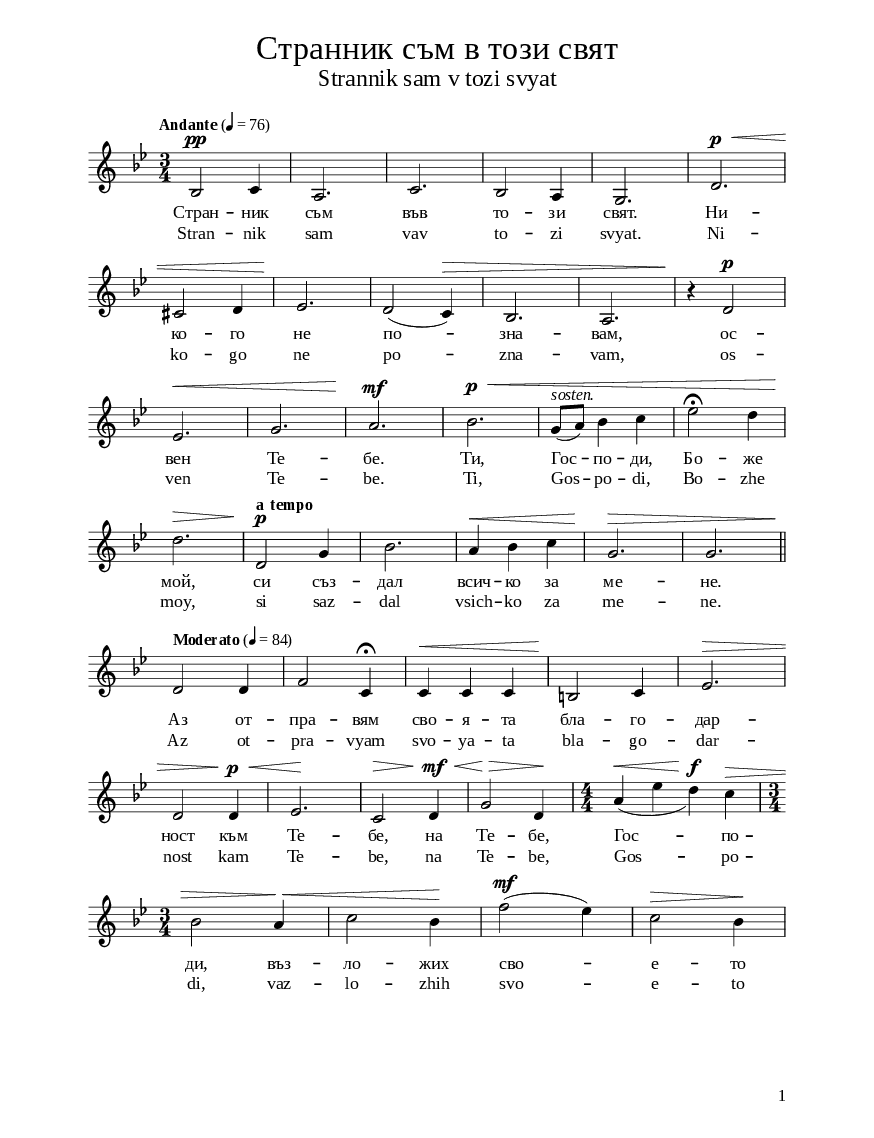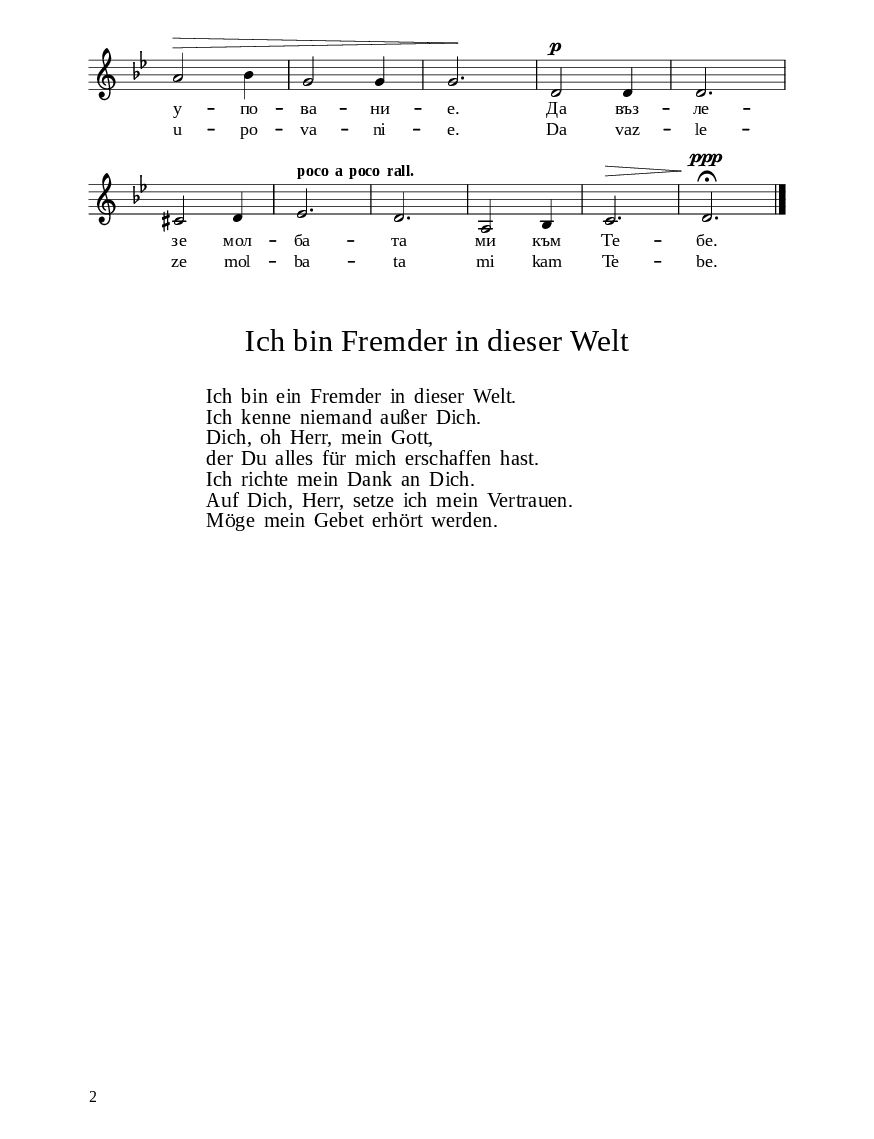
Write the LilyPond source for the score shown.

\version "2.24.0"

% include paper part and global functions
\include "include/globals.ily"

\bookpart {
  \label #'ref039
  \tocItem \markup " "
  \include "include/bookpart-paper.ily"
  \score {
    \include "include/score-layout.ily"
    \new Voice \absolute {
      \clef treble
      \key bes \major
      \time 3/4
      \tempoFunc "Andante" 4 "76"
      \autoBeamOff
      bes2 ^\pp c'4 | % 2
      a2. | % 3
      c'2. | % 4
      bes2 a4 | % 5
      g2. | % 6
      d'2. ^\p ^\< \break | % 7
      cis'2 d'4 | % 8
      es'2. _\! | % 9
      d'2 ( c'4 ) ^\> |
      bes2. | % 11
      a2. | % 12
      r4 ^\! d'2 ^\p \break | % 13
      es'2. ^\< | % 14
      g'2. | % 15
      a'2. ^\! ^\mf | % 16
      bes'2. ^\p ^\< | % 17
      \once \override TextScript.extra-offset = #'(0 . -3)
      g'8^\markup{ \italic {sosten.} } ( [ a'8 ) ]
      bes'4 c''4 | % 18
      es''2 ^\fermata d''4 \break | % 19
      d''2. ^\! ^\> |
      d'2 ^\! ^\p ^\markup{ \bold {a tempo} } g'4 | % 21
      bes'2. | % 22
      a'4 ^\< bes'4 c''4 | % 23
      g'2. ^\! ^\> | % 24
      g'2. \bar "||"
      \break | % 25
      \tempoFunc "Moderato" 4 "84" | % 25
      d'2 ^\! d'4 | % 26
      f'2 c'4 ^\fermata | % 27
      c'4 ^\< c'4 c'4 | % 28
      b2 ^\! c'4 | % 29
      es'2. ^\> \break |
      d'2 \override Hairpin.to-barline = ##f d'4 _\! ^\p ^\< | % 31
      es'2. ^\! | % 32
      c'2  ^\> d'4 ^\! ^\mf ^\< | % 33
      g'2 ^\> d'4 ^\! | % 34
      \numericTimeSignature\time 4/4  | % 34
      \slurDown a'4 ( ^\! ^\< es''4 d''4 ) ^\! ^\f
      c''4 ^\> \break | % 35
      \time 3/4  | % 35
      bes'2 a'4 _\! ^\< | % 36
      c''2 bes'4  ^\! | % 37
      \slurUp f''2 ( ^\mf es''4 ) | % 38
      c''2 ^\> bes'4 ^\! \break | % 39
      a'2 ^\> bes'4 |
      g'2 g'4 | % 41
      g'2.  ^\! | % 42
      d'2 ^\p d'4 | % 43
      d'2. \break | % 44
      cis'2 d'4 | % 45
      es'2. ^\markup{ \bold {poco a poco rall.} } | % 46
      d'2. | % 47
      a2 bes4 | % 48
      \override Hairpin.Y-extent = #'(0 . 3)
      c'2. ^\>  % 49
      d'2. ^\fermata ^\ppp |
      \bar "|."
    }

    \addlyrics {
      Стран -- ник съм във то -- зи
      свят. Ни -- ко -- го не по --
      зна -- вам, ос -- вен Те -- бе. Ти,
      Гос -- по -- ди, Бо -- же мой,
      си съз -- дал всич -- ко за ме --
      не. Аз от -- пра -- вям сво -- я --
      та бла -- го -- дар -- ност към Те
      -- бе, на Те -- бе, Гос  --  по
      -- ди, въз -- ло -- жих сво -- е --
      то у -- по -- ва -- ни -- е. Да въз
      -- ле -- зе мол -- ба -- та ми към
      Те -- бе.}
      \addlyrics {
        Stran -- nik sam vav to -- zi
        svyat. Ni -- ko -- go ne po --
        zna -- vam, os -- ven Te -- be. Ti,
        Gos -- po -- di, Bo -- zhe moy,
        si saz -- dal vsich -- ko za me --
        ne. Az ot -- pra -- vyam svo -- ya --
        ta bla -- go -- dar -- nost kam Te
        -- be, na Te -- be, Gos  --  po
        -- di, vaz -- lo -- zhih svo -- e --
        to u -- po -- va -- ni -- e. Da vaz
        -- le -- ze mol -- ba -- ta mi kam
        Te -- be.}

        \header {
          title = \titleFunc "Странник съм в този свят" "Strannik sam v tozi svyat"
        }

        \midi{}

      } % score

      \markup \empty-one
      % include foreign translation(s) of the song
      \version "2.20.0"

\markup \fill-line { \fontsize #6 "Ich bin Fremder in dieser Welt" }
\markup \null
\markup \null
\markup \fontsize #+2.5 {
  \hspace #10
  \override #'(baseline-skip . 2)

  \column {
    \line { " " }


\line { " "Ich bin ein Fremder in dieser Welt.}

\line { " "Ich kenne niemand außer Dich. }

\line { " "Dich, oh Herr, mein Gott,}

\line { " "der Du alles für mich erschaffen hast. }

\line { " "Ich richte mein Dank an Dich. }

\line { " "Auf Dich, Herr, setze ich mein Vertrauen.}

\line { " "Möge mein Gebet erhört werden.}

  }
}


    } % bookpart
